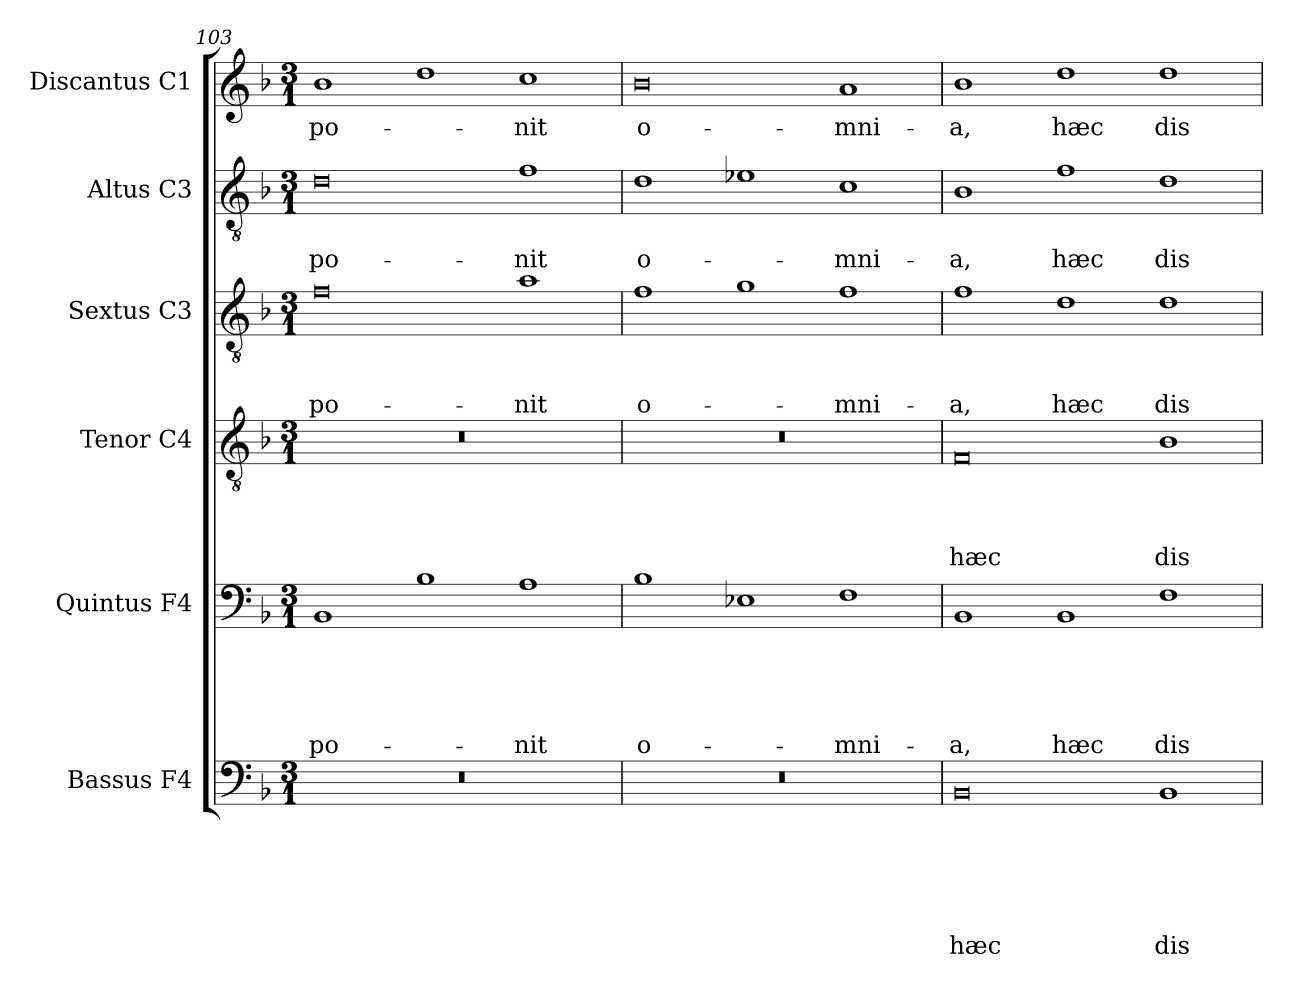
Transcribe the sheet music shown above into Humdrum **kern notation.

**kern	**text	**text	**text	**text	**text	**text	**kern	**text	**text	**text	**text	**text	**kern	**text	**text	**text	**text	**kern	**text	**text	**text	**kern	**text	**text	**kern	**text
*part6	*part6	*part6	*part6	*part6	*part6	*part6	*part5	*part5	*part5	*part5	*part5	*part5	*part4	*part4	*part4	*part4	*part4	*part3	*part3	*part3	*part3	*part2	*part2	*part2	*part1	*part1
*staff6	*staff6	*staff6	*staff6	*staff6	*staff6	*staff6	*staff5	*staff5	*staff5	*staff5	*staff5	*staff5	*staff4	*staff4	*staff4	*staff4	*staff4	*staff3	*staff3	*staff3	*staff3	*staff2	*staff2	*staff2	*staff1	*staff1
*I"Bassus F4	*	*	*	*	*	*	*I"Quintus F4	*	*	*	*	*	*I"Tenor C4	*	*	*	*	*I"Sextus C3	*	*	*	*I"Altus C3	*	*	*I"Discantus C1	*
*I'B	*	*	*	*	*	*	*	*	*	*	*	*	*I'T	*	*	*	*	*	*	*	*	*I'A	*	*	*I'C	*
!!LO:PB:g=z
*clefF4	*	*	*	*	*	*	*clefF4	*	*	*	*	*	*clefGv2	*	*	*	*	*clefGv2	*	*	*	*clefGv2	*	*	*clefG2	*
*k[b-]	*	*	*	*	*	*	*k[b-]	*	*	*	*	*	*k[b-]	*	*	*	*	*k[b-]	*	*	*	*k[b-]	*	*	*k[b-]	*
*F:	*	*	*	*	*	*	*F:	*	*	*	*	*	*F:	*	*	*	*	*F:	*	*	*	*F:	*	*	*F:	*
*M3/1	*	*	*	*	*	*	*M3/1	*	*	*	*	*	*M3/1	*	*	*	*	*M3/1	*	*	*	*M3/1	*	*	*M3/1	*
=103	=103	=103	=103	=103	=103	=103	=103	=103	=103	=103	=103	=103	=103	=103	=103	=103	=103	=103	=103	=103	=103	=103	=103	=103	=103	=103
!	!	!	!	!	!	!	!	!	!	!	!	!LO:LY:b	!	!	!	!	!	!	!	!	!LO:LY:b	!	!	!LO:LY:b	!	!LO:LY:b
0.r	.	.	.	.	.	.	1BB-	.	.	.	.	-po-	0.r	.	.	.	.	0f	.	.	-po-	0d	.	-po-	1b-	-po-
.	.	.	.	.	.	.	1B-	.	.	.	.	.	.	.	.	.	.	.	.	.	.	.	.	.	1dd	.
!	!	!	!	!	!	!	!	!	!	!	!	!LO:LY:b	!	!	!	!	!	!	!	!	!LO:LY:b	!	!	!LO:LY:b	!	!LO:LY:b
.	.	.	.	.	.	.	1A	.	.	.	.	-nit	.	.	.	.	.	1a	.	.	-nit	1f	.	-nit	1cc	-nit
=104	=104	=104	=104	=104	=104	=104	=104	=104	=104	=104	=104	=104	=104	=104	=104	=104	=104	=104	=104	=104	=104	=104	=104	=104	=104	=104
!	!	!	!	!	!	!	!	!	!	!	!	!LO:LY:b	!	!	!	!	!	!	!	!	!LO:LY:b	!	!	!LO:LY:b	!	!LO:LY:b
0.r	.	.	.	.	.	.	1B-	.	.	.	.	o-	0.r	.	.	.	.	1f	.	.	o-	1d	.	o-	0b-	o-
.	.	.	.	.	.	.	1E-X	.	.	.	.	.	.	.	.	.	.	1g	.	.	.	1e-X	.	.	.	.
!	!	!	!	!	!	!	!	!	!	!	!	!LO:LY:b	!	!	!	!	!	!	!	!	!LO:LY:b	!	!	!LO:LY:b	!	!LO:LY:b
.	.	.	.	.	.	.	1F	.	.	.	.	-mni-	.	.	.	.	.	1f	.	.	-mni-	1c	.	-mni-	1a	-mni-
=105	=105	=105	=105	=105	=105	=105	=105	=105	=105	=105	=105	=105	=105	=105	=105	=105	=105	=105	=105	=105	=105	=105	=105	=105	=105	=105
!	!	!	!	!	!	!LO:LY:b	!	!	!	!	!	!LO:LY:b	!	!	!	!	!LO:LY:b	!	!	!	!LO:LY:b	!	!	!LO:LY:b	!	!LO:LY:b
0BB-	.	.	.	.	.	hæc	1BB-	.	.	.	.	-a,	0F	.	.	.	hæc	1f	.	.	-a,	1B-	.	-a,	1b-	-a,
!	!	!	!	!	!	!	!	!	!	!	!	!LO:LY:b	!	!	!	!	!	!	!	!	!LO:LY:b	!	!	!LO:LY:b	!	!LO:LY:b
.	.	.	.	.	.	.	1BB-	.	.	.	.	hæc	.	.	.	.	.	1d	.	.	hæc	1f	.	hæc	1dd	hæc
!	!	!	!	!	!	!LO:LY:b	!	!	!	!	!	!LO:LY:b	!	!	!	!	!LO:LY:b	!	!	!	!LO:LY:b	!	!	!LO:LY:b	!	!LO:LY:b
1BB-	.	.	.	.	.	dis-	1F	.	.	.	.	dis-	1B-	.	.	.	dis-	1d	.	.	dis-	1d	.	dis-	1dd	dis-
=	=	=	=	=	=	=	=	=	=	=	=	=	=	=	=	=	=	=	=	=	=	=	=	=	=	=
*-	*-	*-	*-	*-	*-	*-	*-	*-	*-	*-	*-	*-	*-	*-	*-	*-	*-	*-	*-	*-	*-	*-	*-	*-	*-	*-
